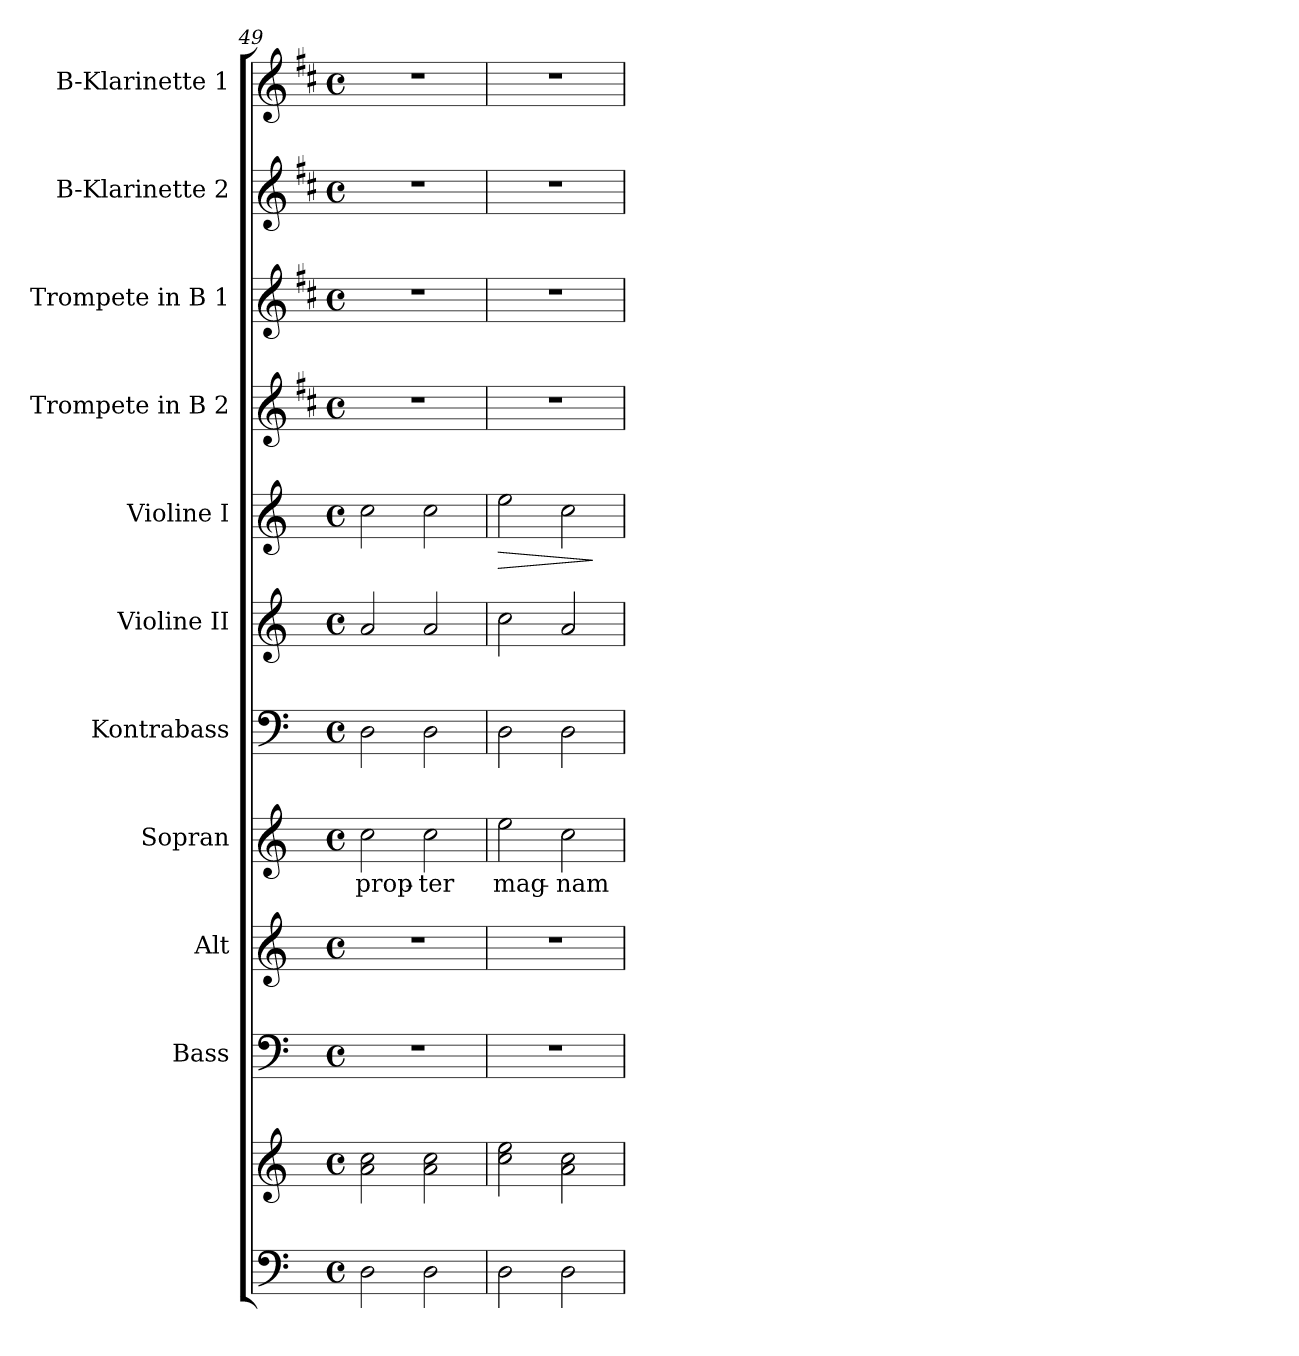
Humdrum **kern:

**kern	**kern	**kern	**kern	**kern	**text	**kern	**kern	**kern	**dynam	**kern	**kern	**kern	**kern
*part11	*part11	*part10	*part9	*part8	*part8	*part7	*part6	*part5	*part5	*part4	*part3	*part2	*part1
*staff12	*staff11	*staff10	*staff9	*staff8	*staff8	*staff7	*staff6	*staff5	*staff5	*staff4	*staff3	*staff2	*staff1
*	*	*I"Bass	*I"Alt	*I"Sopran	*	*I"Kontrabass	*I"Violine II	*I"Violine I	*	*I"Trompete in B 2	*I"Trompete in B 1	*I"B-Klarinette 2	*I"B-Klarinette 1
*	*	*I'B.	*I'A.	*I'S.	*	*I'Kb.	*I'Vl. II	*I'Vl. I	*	*I'Tr. 2	*I'Tr. 1	*I'B Kl. 2	*I'B Kl. 1
!!LO:PB:g=z
*clefF4	*clefG2	*clefF4	*clefG2	*clefG2	*	*clefF4	*clefG2	*clefG2	*	*clefG2	*clefG2	*clefG2	*clefG2
*	*	*	*	*	*	*ITrd7c12	*	*	*	*ITrd1c2	*ITrd1c2	*ITrd1c2	*ITrd1c2
*k[]	*k[]	*k[]	*k[]	*k[]	*	*k[]	*k[]	*k[]	*	*k[]	*k[]	*k[]	*k[]
*C:	*C:	*C:	*C:	*C:	*	*C:	*C:	*C:	*	*C:	*C:	*C:	*C:
*M4/4	*M4/4	*M4/4	*M4/4	*M4/4	*	*M4/4	*M4/4	*M4/4	*	*M4/4	*M4/4	*M4/4	*M4/4
*met(c)	*met(c)	*met(c)	*met(c)	*met(c)	*	*met(c)	*met(c)	*met(c)	*	*met(c)	*met(c)	*met(c)	*met(c)
=49	=49	=49	=49	=49	=49	=49	=49	=49	=49	=49	=49	=49	=49
!	!	!	!	!	!LO:LY:b	!	!	!	!	!	!	!	!
2D\	2a\ 2cc\	1r	1r	2cc\	prop-	2DD\	2a/	2cc\	.	1r	1r	1r	1r
!	!	!	!	!	!LO:LY:b	!	!	!	!	!	!	!	!
2D\	2a\ 2cc\	.	.	2cc\	-ter	2DD\	2a/	2cc\	.	.	.	.	.
=50	=50	=50	=50	=50	=50	=50	=50	=50	=50	=50	=50	=50	=50
!	!	!	!	!	!LO:LY:b	!	!	!	!LO:HP:b	!	!	!	!
2D\	2cc\ 2ee\	1r	1r	2ee\	mag-	2DD\	2cc\	2ee\	>	1r	1r	1r	1r
!	!	!	!	!	!LO:LY:b	!	!	!	!	!	!	!	!
2D\	2a\ 2cc\	.	.	2cc\	-nam	2DD\	2a/	2cc\	.	.	.	.	.
.	.	.	.	.	.	.	.	.	]	.	.	.	.
=	=	=	=	=	=	=	=	=	=	=	=	=	=
*-	*-	*-	*-	*-	*-	*-	*-	*-	*-	*-	*-	*-	*-
